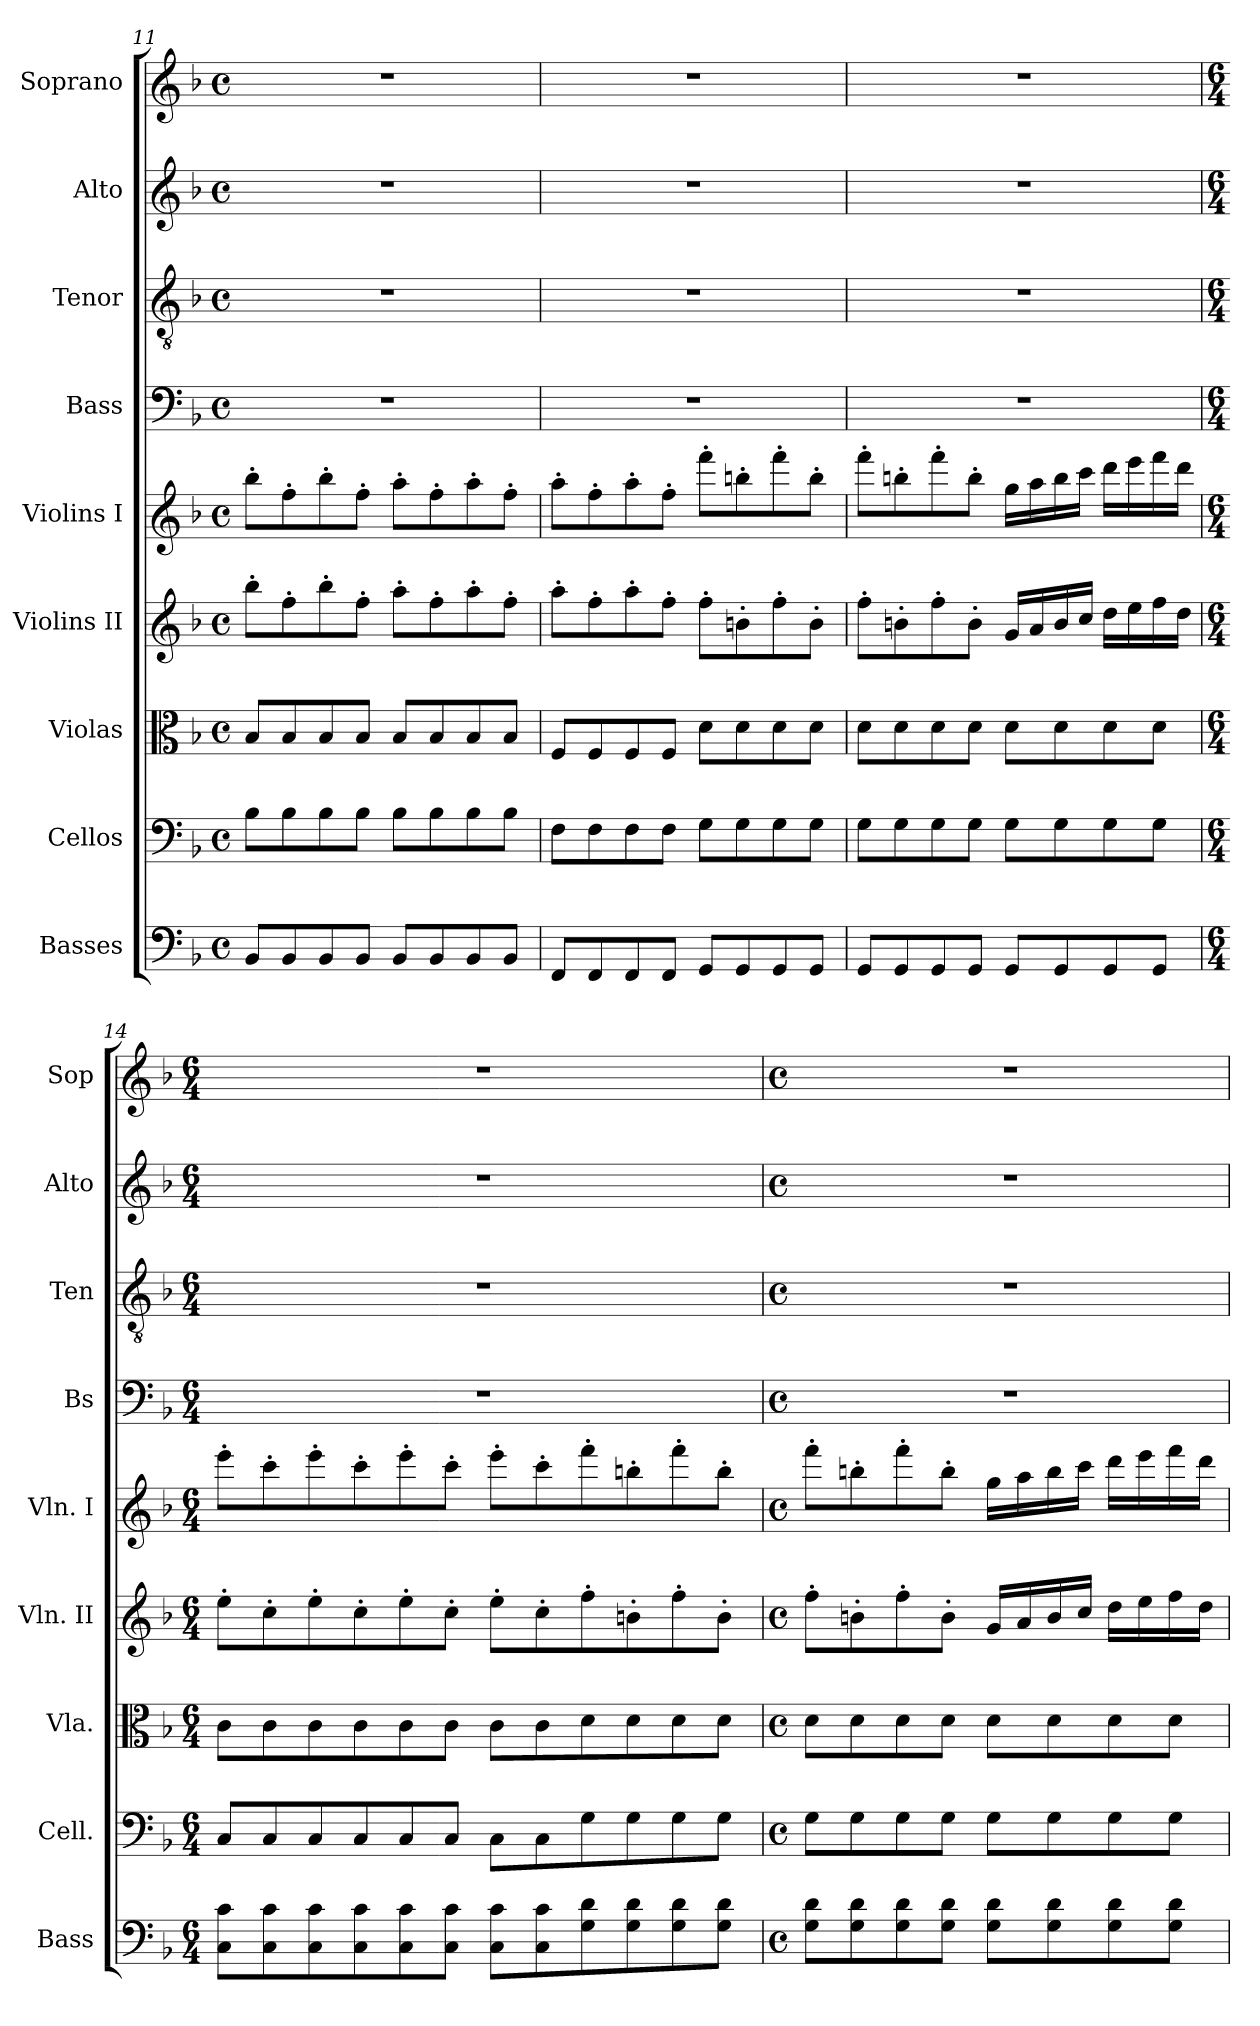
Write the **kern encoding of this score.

**kern	**kern	**kern	**kern	**kern	**kern	**kern	**kern	**kern
*part9	*part8	*part7	*part6	*part5	*part4	*part3	*part2	*part1
*staff9	*staff8	*staff7	*staff6	*staff5	*staff4	*staff3	*staff2	*staff1
*I"Basses	*I"Cellos	*I"Violas	*I"Violins II	*I"Violins I	*I"Bass	*I"Tenor	*I"Alto	*I"Soprano
*I'Bass	*I'Cell.	*I'Vla.	*I'Vln. II	*I'Vln. I	*I'Bs	*I'Ten	*I'Alto	*I'Sop
*clefF4	*clefF4	*clefC3	*clefG2	*clefG2	*clefF4	*clefGv2	*clefG2	*clefG2
*ITrd7c12	*	*	*	*	*	*	*	*
*k[b-]	*k[b-]	*k[b-]	*k[b-]	*k[b-]	*k[b-]	*k[b-]	*k[b-]	*k[b-]
*F:	*F:	*F:	*F:	*F:	*F:	*F:	*F:	*F:
*M4/4	*M4/4	*M4/4	*M4/4	*M4/4	*M4/4	*M4/4	*M4/4	*M4/4
*met(c)	*met(c)	*met(c)	*met(c)	*met(c)	*met(c)	*met(c)	*met(c)	*met(c)
=11	=11	=11	=11	=11	=11	=11	=11	=11
8BBB-/L	8B-\L	8B-/L	8bb-'>\L	8bb-'>\L	1r	1r	1r	1r
8BBB-/	8B-\	8B-/	8ff'>\	8ff'>\	.	.	.	.
8BBB-/	8B-\	8B-/	8bb-'>\	8bb-'>\	.	.	.	.
8BBB-/J	8B-\J	8B-/J	8ff'>\J	8ff'>\J	.	.	.	.
8BBB-/L	8B-\L	8B-/L	8aa'>\L	8aa'>\L	.	.	.	.
8BBB-/	8B-\	8B-/	8ff'>\	8ff'>\	.	.	.	.
8BBB-/	8B-\	8B-/	8aa'>\	8aa'>\	.	.	.	.
8BBB-/J	8B-\J	8B-/J	8ff'>\J	8ff'>\J	.	.	.	.
=12	=12	=12	=12	=12	=12	=12	=12	=12
8FFF/L	8F\L	8F/L	8aa'>\L	8aa'>\L	1r	1r	1r	1r
8FFF/	8F\	8F/	8ff'>\	8ff'>\	.	.	.	.
8FFF/	8F\	8F/	8aa'>\	8aa'>\	.	.	.	.
8FFF/J	8F\J	8F/J	8ff'>\J	8ff'>\J	.	.	.	.
8GGG/L	8G\L	8d\L	8ff'>\L	8fff'>\L	.	.	.	.
8GGG/	8G\	8d\	8bn'>\	8bbn'>\	.	.	.	.
8GGG/	8G\	8d\	8ff'>\	8fff'>\	.	.	.	.
8GGG/J	8G\J	8d\J	8b'>\J	8bb'>\J	.	.	.	.
!!LO:PB:g=z
=13	=13	=13	=13	=13	=13	=13	=13	=13
8GGG/L	8G\L	8d\L	8ff'>\L	8fff'>\L	1r	1r	1r	1r
8GGG/	8G\	8d\	8bn'>\	8bbn'>\	.	.	.	.
8GGG/	8G\	8d\	8ff'>\	8fff'>\	.	.	.	.
8GGG/J	8G\J	8d\J	8b'>\J	8bb'>\J	.	.	.	.
8GGG/L	8G\L	8d\L	16g/LL	16gg\LL	.	.	.	.
.	.	.	16a/	16aa\	.	.	.	.
8GGG/	8G\	8d\	16b/	16bb\	.	.	.	.
.	.	.	16cc/JJ	16ccc\JJ	.	.	.	.
8GGG/	8G\	8d\	16dd\LL	16ddd\LL	.	.	.	.
.	.	.	16ee\	16eee\	.	.	.	.
8GGG/J	8G\J	8d\J	16ff\	16fff\	.	.	.	.
.	.	.	16dd\JJ	16ddd\JJ	.	.	.	.
=14	=14	=14	=14	=14	=14	=14	=14	=14
*M6/4	*M6/4	*M6/4	*M6/4	*M6/4	*M6/4	*M6/4	*M6/4	*M6/4
8CC\ 8C\L	8C/L	8c\L	8ee'>\L	8eee'>\L	1.r	1.r	1.r	1.r
8CC\ 8C\	8C/	8c\	8cc'>\	8ccc'>\	.	.	.	.
8CC\ 8C\	8C/	8c\	8ee'>\	8eee'>\	.	.	.	.
8CC\ 8C\	8C/	8c\	8cc'>\	8ccc'>\	.	.	.	.
8CC\ 8C\	8C/	8c\	8ee'>\	8eee'>\	.	.	.	.
8CC\ 8C\J	8C/J	8c\J	8cc'>\J	8ccc'>\J	.	.	.	.
8CC\ 8C\L	8C\L	8c\L	8ee'>\L	8eee'>\L	.	.	.	.
8CC\ 8C\	8C\	8c\	8cc'>\	8ccc'>\	.	.	.	.
8GG\ 8D\	8G\	8d\	8ff'>\	8fff'>\	.	.	.	.
8GG\ 8D\	8G\	8d\	8bn'>\	8bbn'>\	.	.	.	.
8GG\ 8D\	8G\	8d\	8ff'>\	8fff'>\	.	.	.	.
8GG\ 8D\J	8G\J	8d\J	8b'>\J	8bb'>\J	.	.	.	.
=15	=15	=15	=15	=15	=15	=15	=15	=15
*M4/4	*M4/4	*M4/4	*M4/4	*M4/4	*M4/4	*M4/4	*M4/4	*M4/4
*met(c)	*met(c)	*met(c)	*met(c)	*met(c)	*met(c)	*met(c)	*met(c)	*met(c)
8GG\ 8D\L	8G\L	8d\L	8ff'>\L	8fff'>\L	1r	1r	1r	1r
8GG\ 8D\	8G\	8d\	8bn'>\	8bbn'>\	.	.	.	.
8GG\ 8D\	8G\	8d\	8ff'>\	8fff'>\	.	.	.	.
8GG\ 8D\J	8G\J	8d\J	8b'>\J	8bb'>\J	.	.	.	.
8GG\ 8D\L	8G\L	8d\L	16g/LL	16gg\LL	.	.	.	.
.	.	.	16a/	16aa\	.	.	.	.
8GG\ 8D\	8G\	8d\	16b/	16bb\	.	.	.	.
.	.	.	16cc/JJ	16ccc\JJ	.	.	.	.
8GG\ 8D\	8G\	8d\	16dd\LL	16ddd\LL	.	.	.	.
.	.	.	16ee\	16eee\	.	.	.	.
8GG\ 8D\J	8G\J	8d\J	16ff\	16fff\	.	.	.	.
.	.	.	16dd\JJ	16ddd\JJ	.	.	.	.
=	=	=	=	=	=	=	=	=
*-	*-	*-	*-	*-	*-	*-	*-	*-
